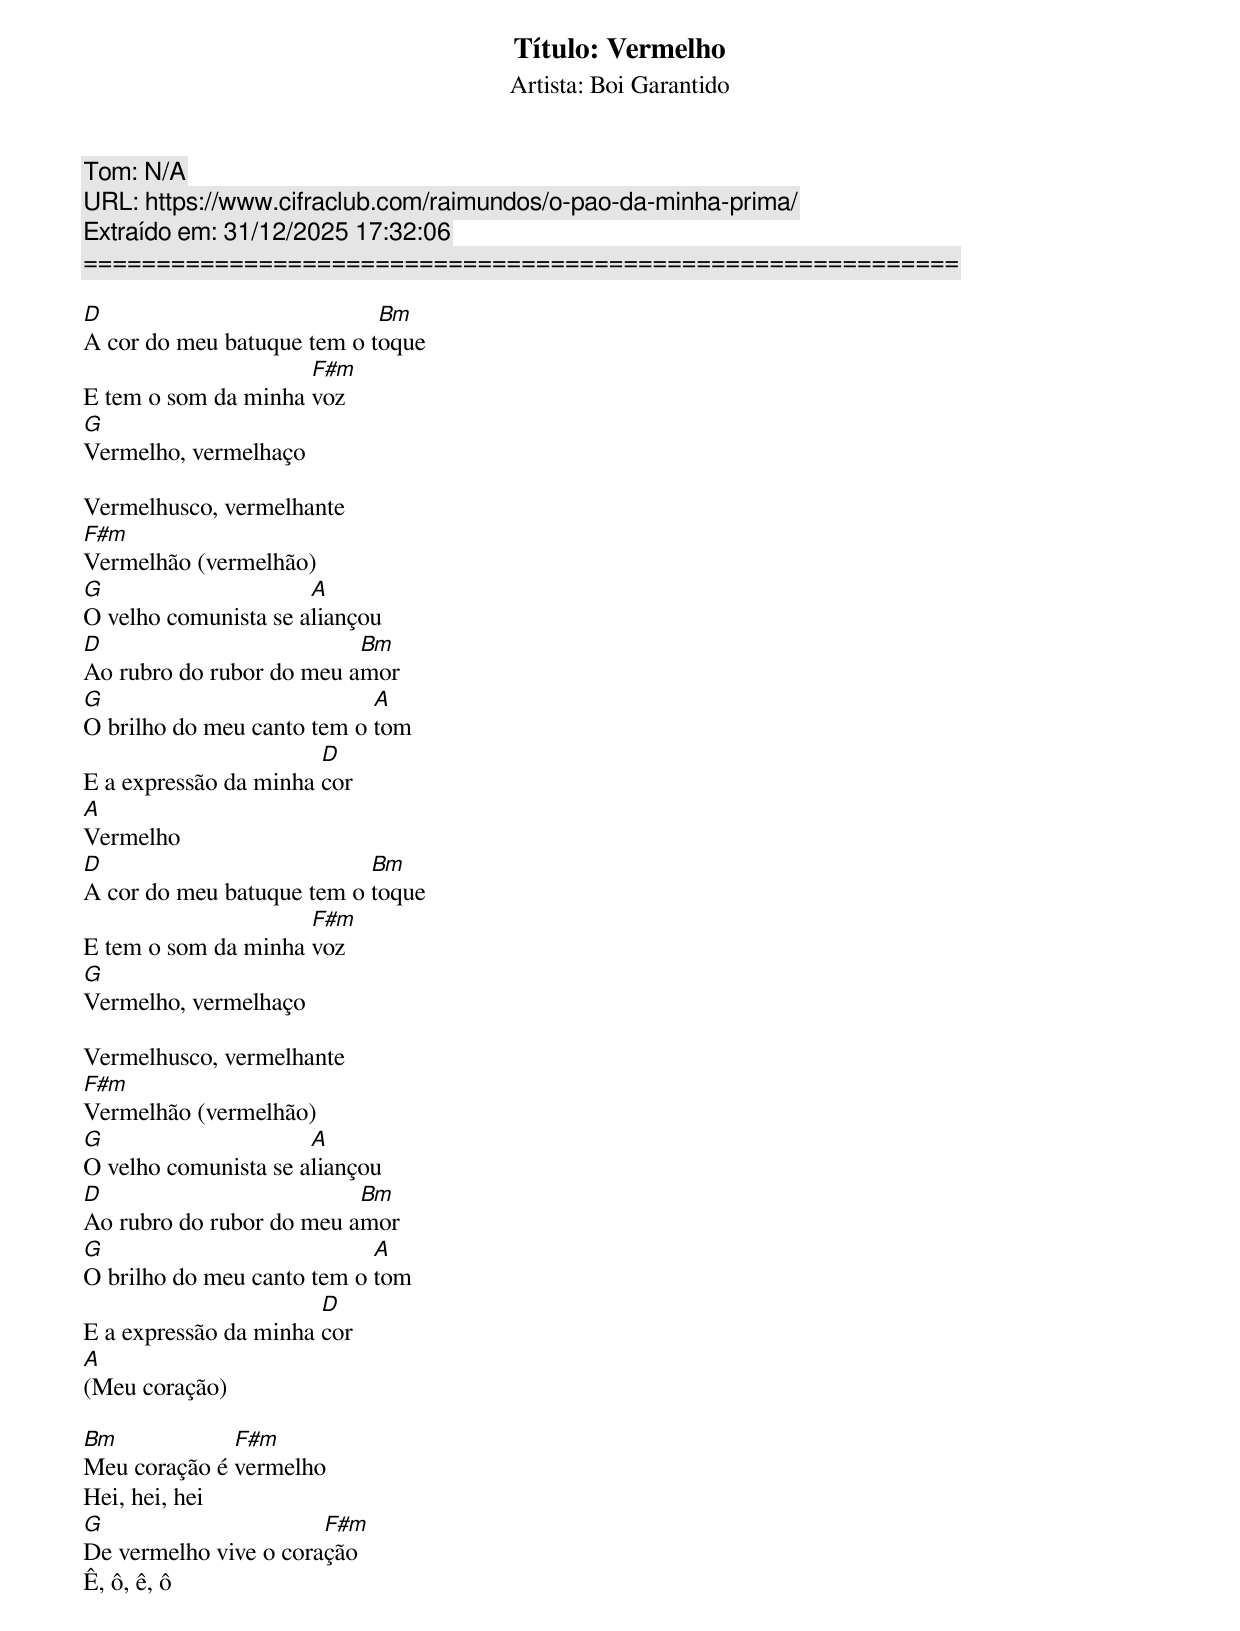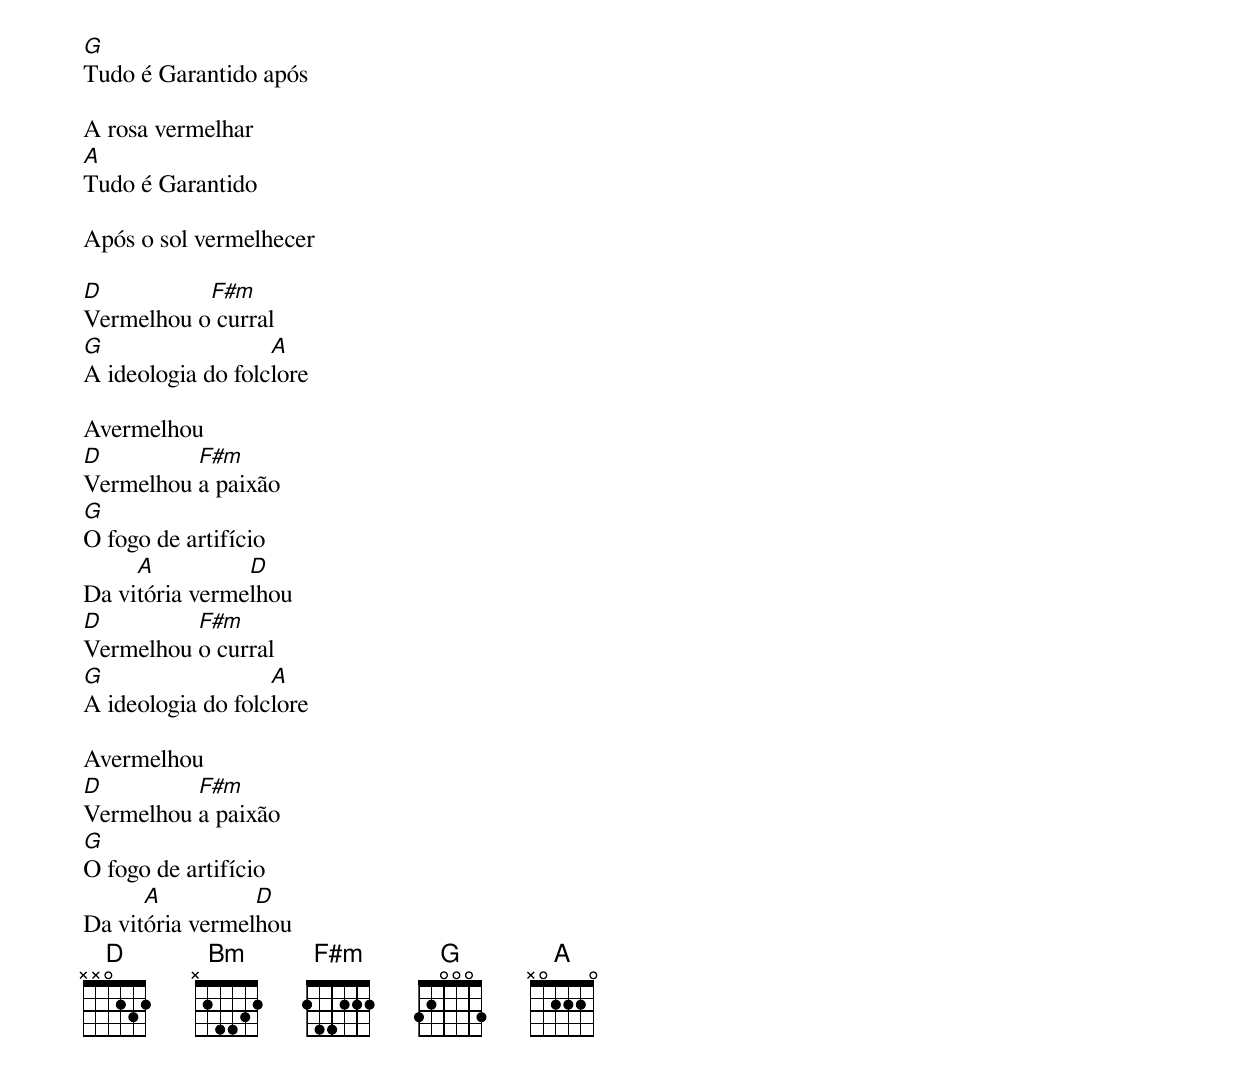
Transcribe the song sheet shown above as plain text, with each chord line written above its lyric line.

Título: Vermelho
Artista: Boi Garantido
Tom: N/A
URL: https://www.cifraclub.com/raimundos/o-pao-da-minha-prima/
Extraído em: 31/12/2025 17:32:06
============================================================

D                           Bm
A cor do meu batuque tem o toque
                     F#m
E tem o som da minha voz
G
Vermelho, vermelhaço

Vermelhusco, vermelhante
F#m
Vermelhão (vermelhão)
G                     A
O velho comunista se aliançou
D                         Bm
Ao rubro do rubor do meu amor
G                           A
O brilho do meu canto tem o tom
                       D
E a expressão da minha cor
A
Vermelho
D                          Bm
A cor do meu batuque tem o toque
                     F#m
E tem o som da minha voz
G
Vermelho, vermelhaço

Vermelhusco, vermelhante
F#m
Vermelhão (vermelhão)
G                     A
O velho comunista se aliançou
D                         Bm
Ao rubro do rubor do meu amor
G                           A
O brilho do meu canto tem o tom
                       D
E a expressão da minha cor
A
(Meu coração)

Bm            F#m
Meu coração é vermelho
Hei, hei, hei
G                      F#m
De vermelho vive o coração
Ê, ô, ê, ô

G
Tudo é Garantido após

A rosa vermelhar
A
Tudo é Garantido

Após o sol vermelhecer

D          F#m
Vermelhou o curral
G                  A
A ideologia do folclore

Avermelhou
D         F#m
Vermelhou a paixão
G
O fogo de artifício
     A          D
Da vitória vermelhou
D         F#m
Vermelhou o curral
G                  A
A ideologia do folclore

Avermelhou
D         F#m
Vermelhou a paixão
G
O fogo de artifício
      A          D
Da vitória vermelhou
